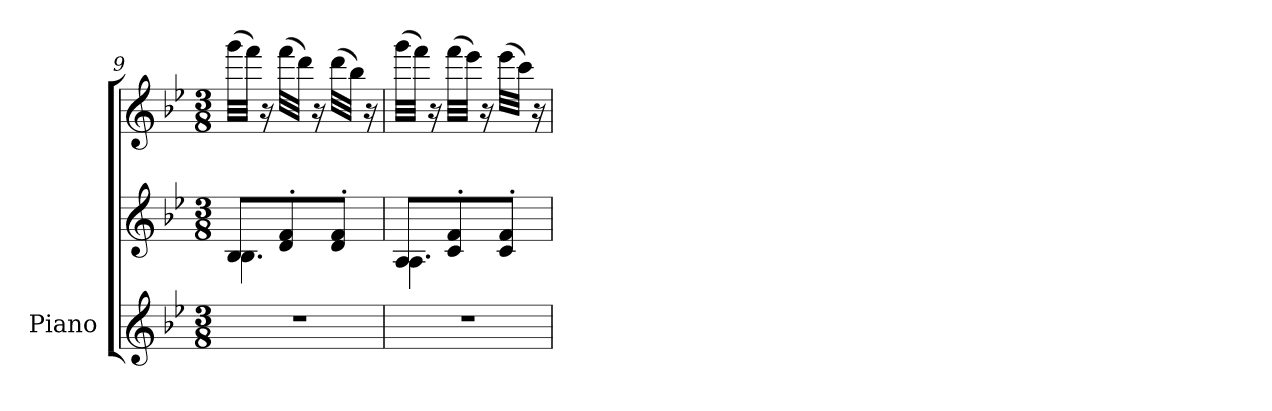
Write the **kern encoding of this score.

**kern	**kern	**kern
*part1	*part1	*part1
*staff3	*staff2	*staff1
*I"Piano	*	*
*I'Pno	*	*
*clefG2	*clefG2	*clefG2
*k[b-e-]	*k[b-e-]	*k[b-e-]
*M3/8	*M3/8	*M3/8
=9	=9	=9
*	*^	*
!	!	!LO:N:head=solid	!
4.r	8B-/L	4.B-\	(>32ggg\LLL
.	.	.	32fff\JJJ)
.	.	.	16r
.	8d/'< 8f/'<	.	(>32fff\LLL
.	.	.	32ddd\JJJ)
.	.	.	16r
.	8d/'< 8f/'<J	.	(>32ddd\LLL
.	.	.	32bb-\JJJ)
.	.	.	16r
=10	=10	=10	=10
!	!	!LO:N:head=solid	!
4.r	8A/L	4.A\	(>32ggg\LLL
.	.	.	32fff\JJJ)
.	.	.	16r
.	8c/'< 8f/'<	.	(>32fff\LLL
.	.	.	32eee-\JJJ)
.	.	.	16r
.	8c/'< 8f/'<J	.	(>32eee-\LLL
.	.	.	32ccc\JJJ)
.	.	.	16r
*	*v	*v	*
=	=	=
*-	*-	*-
